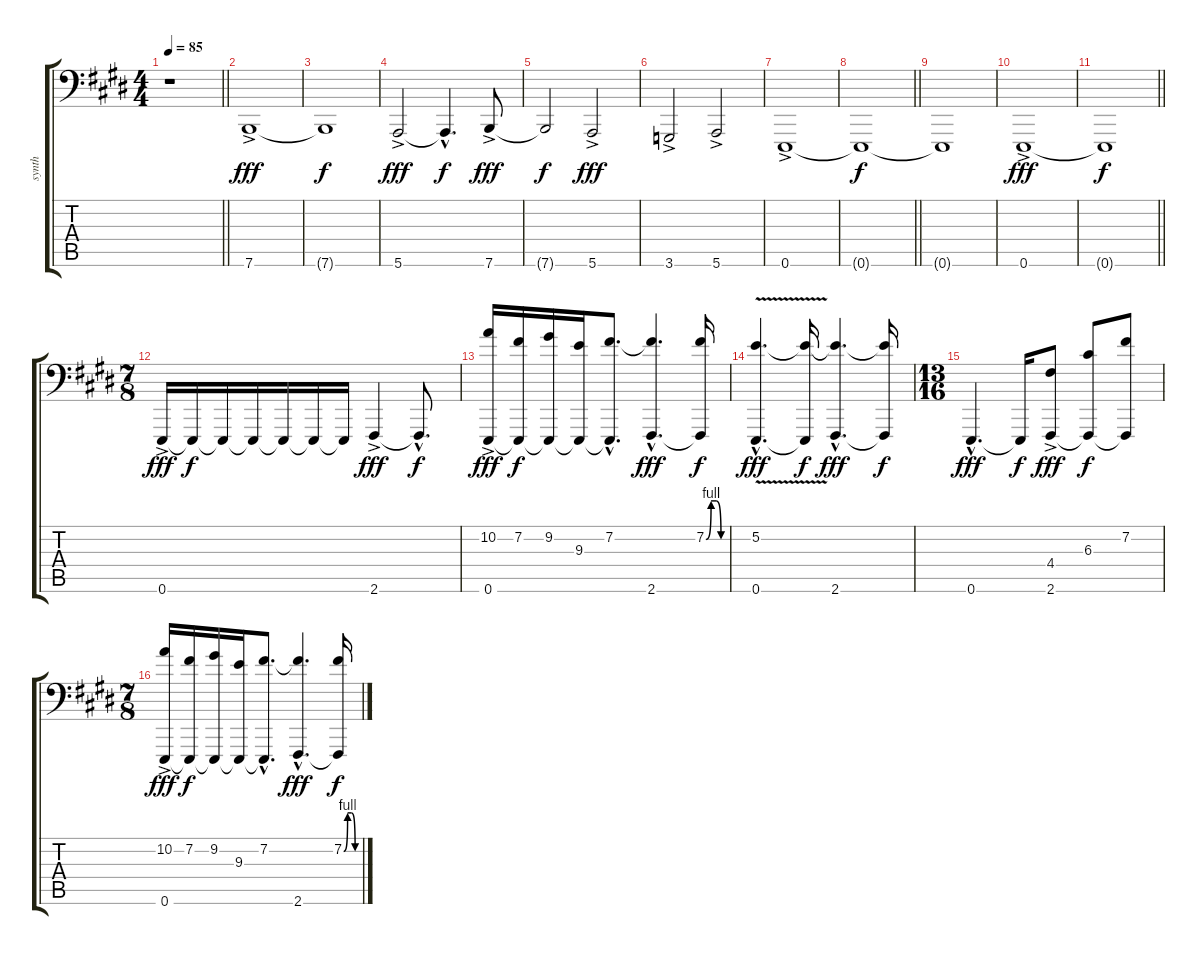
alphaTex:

\track ("synth" "synth") {instrument lead2sawtooth}
\staff {score tabs}
\tuning (E4 B3 G3 D3 A1 E1) {hide}
\ts (4 4)
\tempo 85
\clef f4
\barLineRight lightlight
\ks e
r.1{dy f} |
7.6{ac}.1{dy fff volume 16} |
7.6{t}.1{dy f} |
5.6{ac}.2{dy fff} 5.6{hac t}.4{d dy f} 7.6{ac}.8{dy fff} |
7.6{t}.2{dy f} 5.6{ac}.2{dy fff} |
3.6{ac}.2 5.6{ac}.2 |
0.6{ac}.1 |
\barLineRight lightlight
0.6{t}.1{dy f} |
0.6{t}.1 |
0.6{ac}.1{dy fff} |
\barLineRight lightlight
0.6{t}.1{dy f} |
\ts (7 8)
0.6{ac}.16{dy fff} 0.6{t}.16{dy f} 0.6{t}.16 0.6{t}.16 0.6{t}.16 0.6{t}.16 0.6{t}.16 2.6{ac}.4{dy fff} 2.6{hac t}.8{d dy f} |
(10.2 0.6{ac}).16{dy fff} (7.2 0.6{t}).16{dy f} (9.2 0.6{t}).16 (9.3 0.6{t}).16 (7.2{hac} 0.6{hac t}).8{d} (7.2{hac t} 2.6{hac}).4{d dy fff} (7.2{be (custom 0 0 15 4 30 4 45 0 60 0)} 2.6{t}).16{dy f} |
(5.2{v hac} 0.6{hac}).4{d dy fff} (5.2{t} 0.6{t}).16{dy f} (5.2{hac t} 2.6{hac}).4{d dy fff} (5.2{t} 2.6{t}).16{dy f} |
\ts (13 16)
0.6{hac}.4{d dy fff} 0.6{t}.16{dy f} (4.4 2.6{ac}).8{dy fff} (6.3 2.6{t}).8{dy f} (7.2 2.6{t}).8 |
\ts (7 8)
(10.2 0.6{ac}).16{dy fff} (7.2 0.6{t}).16{dy f} (9.2 0.6{t}).16 (9.3 0.6{t}).16 (7.2{hac} 0.6{hac t}).8{d} (7.2{hac t} 2.6{hac}).4{d dy fff} (7.2{be (custom 0 0 15 4 30 4 45 0 60 0)} 2.6{t}).16{dy f}
